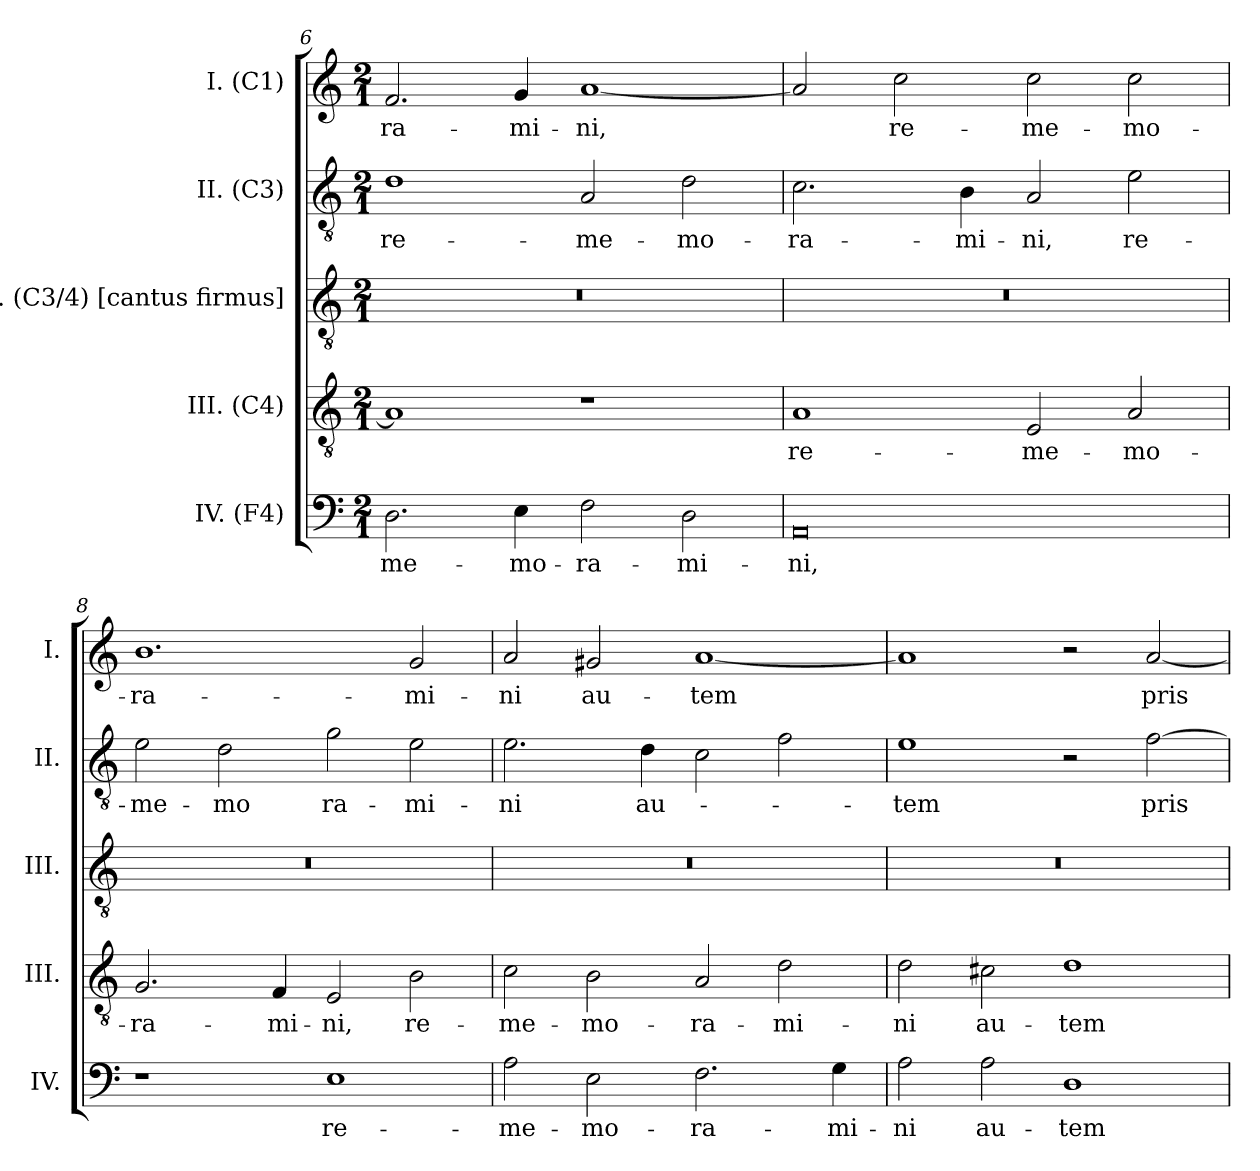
**kern	**text	**kern	**text	**kern	**kern	**text	**kern	**text
*part5	*part5	*part4	*part4	*part3	*part2	*part2	*part1	*part1
*staff5	*staff5	*staff4	*staff4	*staff3	*staff2	*staff2	*staff1	*staff1
*I"IV. (F4)	*	*I"III. (C4)	*	*I"III. (C3/4) [cantus firmus]	*I"II. (C3)	*	*I"I. (C1)	*
*I'IV.	*	*I'III.	*	*I'III.	*I'II.	*	*I'I.	*
*clefF4	*	*clefGv2	*	*clefGv2	*clefGv2	*	*clefG2	*
*	*	*ITrd7c12	*	*ITrd7c12	*	*	*	*
*k[]	*	*k[]	*	*k[]	*k[]	*	*k[]	*
*C:	*	*C:	*	*C:	*C:	*	*C:	*
*M2/1	*	*M2/1	*	*M2/1	*M2/1	*	*M2/1	*
=6	=6	=6	=6	=6	=6	=6	=6	=6
!	!LO:LY:b:color=#000000	!	!	!LO:N:vis=1	!	!	!	!
!	!	!	!	!	!	!LO:LY:b:color=#000000	!	!
!	!	!	!	!	!	!	!	!LO:LY:b:color=#000000
2.Di\	-me-	1AAi]	.	0r	1di	re-	2.fi/	-ra-
!	!LO:LY:b:color=#000000	!	!	!	!	!	!	!
!	!	!	!	!	!	!	!	!LO:LY:b:color=#000000
4Ei\	-mo-	.	.	.	.	.	4gi/	-mi-
!	!LO:LY:b:color=#000000	!	!	!	!	!	!	!
!	!	!	!	!	!	!LO:LY:b:color=#000000	!	!
!	!	!	!	!	!	!	!	!LO:LY:b:color=#000000
2Fi\	-ra-	1r	.	.	2Ai/	-me-	[1ai	-ni,
!	!LO:LY:b:color=#000000	!	!	!	!	!	!	!
!	!	!	!	!	!	!LO:LY:b:color=#000000	!	!
2Di\	-mi-	.	.	.	2di\	-mo-	.	.
=7	=7	=7	=7	=7	=7	=7	=7	=7
!	!LO:LY:b:color=#000000	!	!	!	!	!	!	!
!	!	!	!LO:LY:b:color=#000000	!LO:N:vis=1	!	!	!	!
!	!	!	!	!	!	!LO:LY:b:color=#000000	!	!
0AAi	-ni,	1AAi	re-	0r	2.ci\	-ra-	2ai/]	.
!	!	!	!	!	!	!	!	!LO:LY:b:color=#000000
.	.	.	.	.	.	.	2cci\	re-
!	!	!	!	!	!	!LO:LY:b:color=#000000	!	!
.	.	.	.	.	4Bi\	-mi-	.	.
!	!	!	!LO:LY:b:color=#000000	!	!	!	!	!
!	!	!	!	!	!	!LO:LY:b:color=#000000	!	!
!	!	!	!	!	!	!	!	!LO:LY:b:color=#000000
.	.	2EEi/	-me-	.	2Ai/	-ni,	2cci\	-me-
!	!	!	!LO:LY:b:color=#000000	!	!	!	!	!
!	!	!	!	!	!	!LO:LY:b:color=#000000	!	!
!	!	!	!	!	!	!	!	!LO:LY:b:color=#000000
.	.	2AAi/	-mo-	.	2ei\	re-	2cci\	-mo-
=8	=8	=8	=8	=8	=8	=8	=8	=8
!	!	!	!LO:LY:b:color=#000000	!LO:N:vis=1	!	!	!	!
!	!	!	!	!	!	!LO:LY:b:color=#000000	!	!
!	!	!	!	!	!	!	!	!LO:LY:b:color=#000000
1r	.	2.GGi/	-ra-	0r	2ei\	-me-	1.bi	-ra-
!	!	!	!	!	!	!LO:LY:b:color=#000000	!	!
.	.	.	.	.	2di\	-mo	.	.
!	!	!	!LO:LY:b:color=#000000	!	!	!	!	!
.	.	4FFi/	-mi-	.	.	.	.	.
!	!LO:LY:b:color=#000000	!	!	!	!	!	!	!
!	!	!	!LO:LY:b:color=#000000	!	!	!	!	!
!	!	!	!	!	!	!LO:LY:b:color=#000000	!	!
1Ei	re-	2EEi/	-ni,	.	2gi\	ra-	.	.
!	!	!	!LO:LY:b:color=#000000	!	!	!	!	!
!	!	!	!	!	!	!LO:LY:b:color=#000000	!	!
!	!	!	!	!	!	!	!	!LO:LY:b:color=#000000
.	.	2BBi\	re-	.	2ei\	-mi-	2gi/	-mi-
!!LO:LB:g=z
=9	=9	=9	=9	=9	=9	=9	=9	=9
!	!LO:LY:b:color=#000000	!	!	!	!	!	!	!
!	!	!	!LO:LY:b:color=#000000	!LO:N:vis=1	!	!	!	!
!	!	!	!	!	!	!LO:LY:b:color=#000000	!	!
!	!	!	!	!	!	!	!	!LO:LY:b:color=#000000
2Ai\	-me-	2Ci\	-me-	0r	2.ei\	-ni	2ai/	-ni
!	!LO:LY:b:color=#000000	!	!	!	!	!	!	!
!	!	!	!LO:LY:b:color=#000000	!	!	!	!	!
!	!	!	!	!	!	!	!	!LO:LY:b:color=#000000
2Ei\	-mo-	2BBi\	-mo-	.	.	.	2g#Xi/	au-
!	!	!	!	!	!	!LO:LY:b:color=#000000	!	!
.	.	.	.	.	4di\	au-	.	.
!	!LO:LY:b:color=#000000	!	!	!	!	!	!	!
!	!	!	!LO:LY:b:color=#000000	!	!	!	!	!
!	!	!	!	!	!	!	!	!LO:LY:b:color=#000000
2.Fi\	-ra-	2AAi/	-ra-	.	2ci\	.	[1ai	-tem
!	!	!	!LO:LY:b:color=#000000	!	!	!	!	!
.	.	2Di\	-mi-	.	2fi\	.	.	.
!	!LO:LY:b:color=#000000	!	!	!	!	!	!	!
4Gi\	-mi-	.	.	.	.	.	.	.
=10	=10	=10	=10	=10	=10	=10	=10	=10
!	!LO:LY:b:color=#000000	!	!	!	!	!	!	!
!	!	!	!LO:LY:b:color=#000000	!LO:N:vis=1	!	!	!	!
!	!	!	!	!	!	!LO:LY:b:color=#000000	!	!
2Ai\	-ni	2Di\	-ni	0r	1ei	-tem	1ai]	.
!	!LO:LY:b:color=#000000	!	!	!	!	!	!	!
!	!	!	!LO:LY:b:color=#000000	!	!	!	!	!
2Ai\	au-	2C#Xi\	au-	.	.	.	.	.
!	!LO:LY:b:color=#000000	!	!	!	!	!	!	!
!	!	!	!LO:LY:b:color=#000000	!	!	!	!	!
1Di	-tem	1Di	-tem	.	2r	.	2r	.
!	!	!	!	!	!	!LO:LY:b:color=#000000	!	!
!	!	!	!	!	!	!	!	!LO:LY:b:color=#000000
.	.	.	.	.	[2fi\	pris-	[2ai/	pris-
=	=	=	=	=	=	=	=	=
*-	*-	*-	*-	*-	*-	*-	*-	*-
